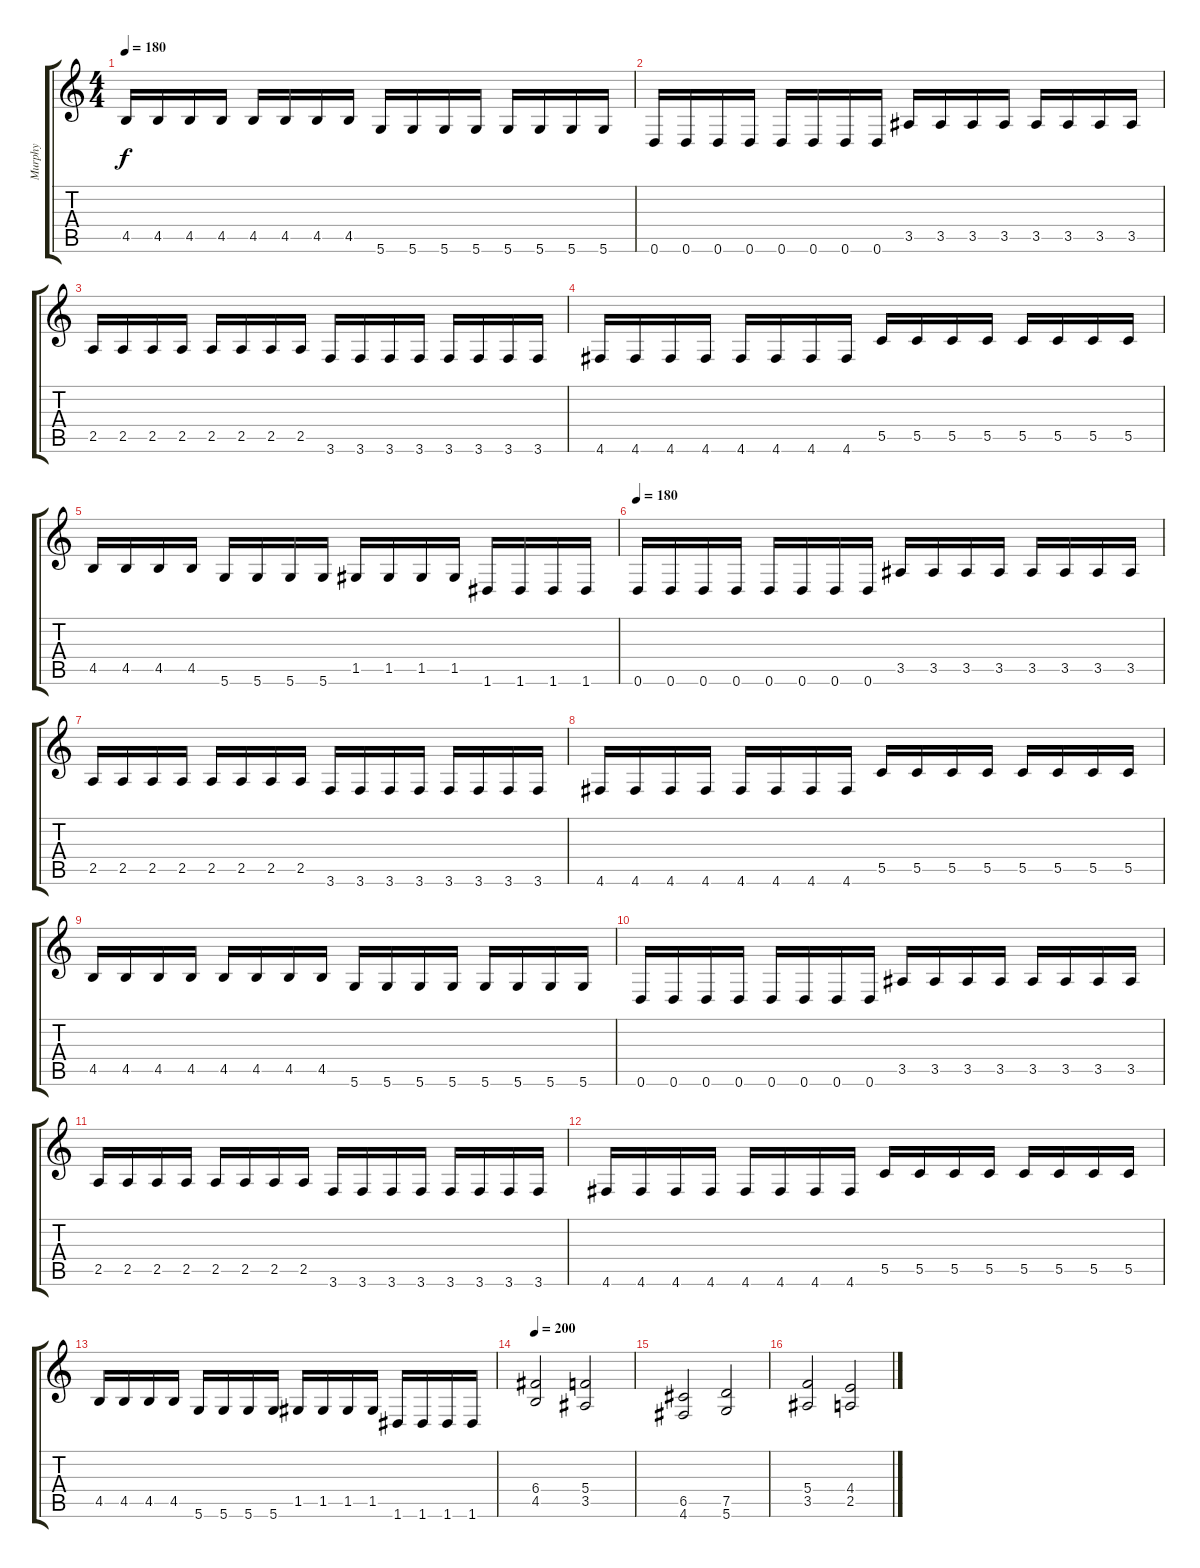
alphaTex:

\track ("Murphy" "Murphy") {instrument distortionguitar}
\staff {score tabs}
\tuning (D4 A3 F3 C3 G2 D2) {hide}
\ts (4 4)
\tempo 180
\clef g2
\ks c
4.5.16{dy f} 4.5.16 4.5.16 4.5.16 4.5.16 4.5.16 4.5.16 4.5.16 5.6.16 5.6.16 5.6.16 5.6.16 5.6.16 5.6.16 5.6.16 5.6.16 |
0.6.16 0.6.16 0.6.16 0.6.16 0.6.16 0.6.16 0.6.16 0.6.16 3.5.16 3.5.16 3.5.16 3.5.16 3.5.16 3.5.16 3.5.16 3.5.16 |
2.5.16 2.5.16 2.5.16 2.5.16 2.5.16 2.5.16 2.5.16 2.5.16 3.6.16 3.6.16 3.6.16 3.6.16 3.6.16 3.6.16 3.6.16 3.6.16 |
4.6.16 4.6.16 4.6.16 4.6.16 4.6.16 4.6.16 4.6.16 4.6.16 5.5.16 5.5.16 5.5.16 5.5.16 5.5.16 5.5.16 5.5.16 5.5.16 |
4.5.16 4.5.16 4.5.16 4.5.16 5.6.16 5.6.16 5.6.16 5.6.16 1.5.16 1.5.16 1.5.16 1.5.16 1.6.16 1.6.16 1.6.16 1.6.16 |
\tempo 180
0.6.16 0.6.16 0.6.16 0.6.16 0.6.16 0.6.16 0.6.16 0.6.16 3.5.16 3.5.16 3.5.16 3.5.16 3.5.16 3.5.16 3.5.16 3.5.16 |
2.5.16 2.5.16 2.5.16 2.5.16 2.5.16 2.5.16 2.5.16 2.5.16 3.6.16 3.6.16 3.6.16 3.6.16 3.6.16 3.6.16 3.6.16 3.6.16 |
4.6.16 4.6.16 4.6.16 4.6.16 4.6.16 4.6.16 4.6.16 4.6.16 5.5.16 5.5.16 5.5.16 5.5.16 5.5.16 5.5.16 5.5.16 5.5.16 |
4.5.16 4.5.16 4.5.16 4.5.16 4.5.16 4.5.16 4.5.16 4.5.16 5.6.16 5.6.16 5.6.16 5.6.16 5.6.16 5.6.16 5.6.16 5.6.16 |
0.6.16 0.6.16 0.6.16 0.6.16 0.6.16 0.6.16 0.6.16 0.6.16 3.5.16 3.5.16 3.5.16 3.5.16 3.5.16 3.5.16 3.5.16 3.5.16 |
2.5.16 2.5.16 2.5.16 2.5.16 2.5.16 2.5.16 2.5.16 2.5.16 3.6.16 3.6.16 3.6.16 3.6.16 3.6.16 3.6.16 3.6.16 3.6.16 |
4.6.16 4.6.16 4.6.16 4.6.16 4.6.16 4.6.16 4.6.16 4.6.16 5.5.16 5.5.16 5.5.16 5.5.16 5.5.16 5.5.16 5.5.16 5.5.16 |
4.5.16 4.5.16 4.5.16 4.5.16 5.6.16 5.6.16 5.6.16 5.6.16 1.5.16 1.5.16 1.5.16 1.5.16 1.6.16 1.6.16 1.6.16 1.6.16 |
\tempo 200
(6.4 4.5).2 (5.4 3.5).2 |
(6.5 4.6).2 (7.5 5.6).2 |
(5.4 3.5).2 (4.4 2.5).2
